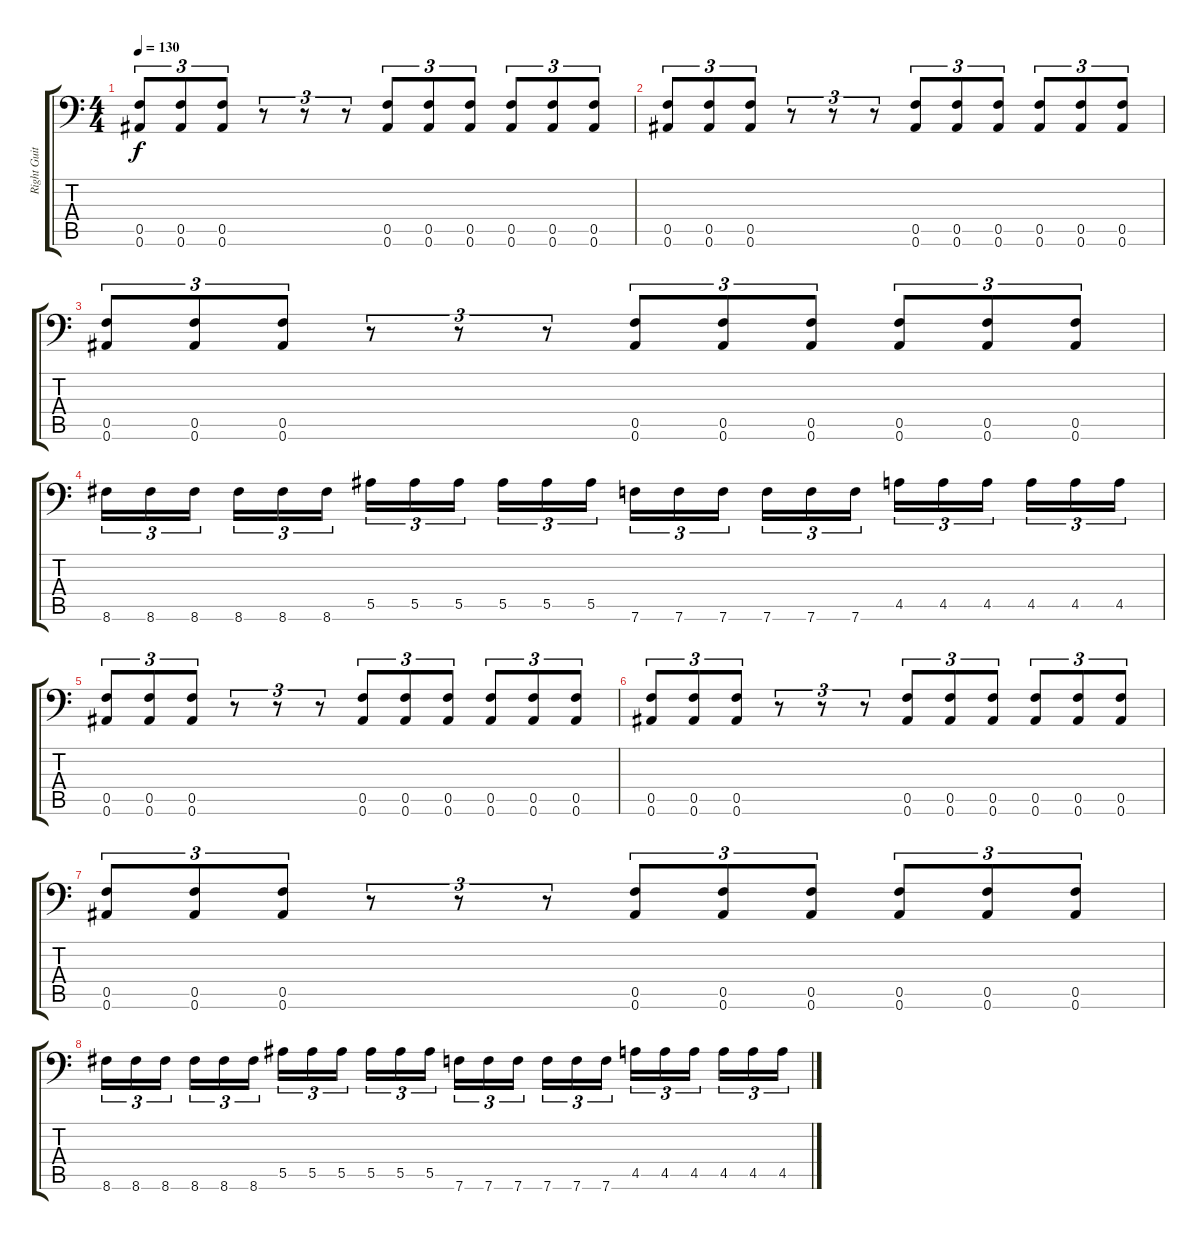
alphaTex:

\track ("Right Guitar" "Right Guit") {instrument distortionguitar}
\staff {score tabs}
\tuning (C4 G3 Eb3 Bb2 F2 Bb1) {hide}
\ts (4 4)
\tempo 130
\clef f4
\ks c
(0.5 0.6).8{tu (3 2) dy f} (0.5 0.6).8{tu (3 2)} (0.5 0.6).8{tu (3 2)} r.8{tu (3 2)} r.8{tu (3 2)} r.8{tu (3 2)} (0.5 0.6).8{tu (3 2)} (0.5 0.6).8{tu (3 2)} (0.5 0.6).8{tu (3 2)} (0.5 0.6).8{tu (3 2)} (0.5 0.6).8{tu (3 2)} (0.5 0.6).8{tu (3 2)} |
(0.5 0.6).8{tu (3 2)} (0.5 0.6).8{tu (3 2)} (0.5 0.6).8{tu (3 2)} r.8{tu (3 2)} r.8{tu (3 2)} r.8{tu (3 2)} (0.5 0.6).8{tu (3 2)} (0.5 0.6).8{tu (3 2)} (0.5 0.6).8{tu (3 2)} (0.5 0.6).8{tu (3 2)} (0.5 0.6).8{tu (3 2)} (0.5 0.6).8{tu (3 2)} |
(0.5 0.6).8{tu (3 2)} (0.5 0.6).8{tu (3 2)} (0.5 0.6).8{tu (3 2)} r.8{tu (3 2)} r.8{tu (3 2)} r.8{tu (3 2)} (0.5 0.6).8{tu (3 2)} (0.5 0.6).8{tu (3 2)} (0.5 0.6).8{tu (3 2)} (0.5 0.6).8{tu (3 2)} (0.5 0.6).8{tu (3 2)} (0.5 0.6).8{tu (3 2)} |
8.6.16{tu (3 2)} 8.6.16{tu (3 2)} 8.6.16{tu (3 2) beam splitsecondary} 8.6.16{tu (3 2)} 8.6.16{tu (3 2)} 8.6.16{tu (3 2)} 5.5.16{tu (3 2)} 5.5.16{tu (3 2)} 5.5.16{tu (3 2) beam splitsecondary} 5.5.16{tu (3 2)} 5.5.16{tu (3 2)} 5.5.16{tu (3 2)} 7.6.16{tu (3 2)} 7.6.16{tu (3 2)} 7.6.16{tu (3 2) beam splitsecondary} 7.6.16{tu (3 2)} 7.6.16{tu (3 2)} 7.6.16{tu (3 2)} 4.5.16{tu (3 2)} 4.5.16{tu (3 2)} 4.5.16{tu (3 2) beam splitsecondary} 4.5.16{tu (3 2)} 4.5.16{tu (3 2)} 4.5.16{tu (3 2)} |
(0.5 0.6).8{tu (3 2)} (0.5 0.6).8{tu (3 2)} (0.5 0.6).8{tu (3 2)} r.8{tu (3 2)} r.8{tu (3 2)} r.8{tu (3 2)} (0.5 0.6).8{tu (3 2)} (0.5 0.6).8{tu (3 2)} (0.5 0.6).8{tu (3 2)} (0.5 0.6).8{tu (3 2)} (0.5 0.6).8{tu (3 2)} (0.5 0.6).8{tu (3 2)} |
(0.5 0.6).8{tu (3 2)} (0.5 0.6).8{tu (3 2)} (0.5 0.6).8{tu (3 2)} r.8{tu (3 2)} r.8{tu (3 2)} r.8{tu (3 2)} (0.5 0.6).8{tu (3 2)} (0.5 0.6).8{tu (3 2)} (0.5 0.6).8{tu (3 2)} (0.5 0.6).8{tu (3 2)} (0.5 0.6).8{tu (3 2)} (0.5 0.6).8{tu (3 2)} |
(0.5 0.6).8{tu (3 2)} (0.5 0.6).8{tu (3 2)} (0.5 0.6).8{tu (3 2)} r.8{tu (3 2)} r.8{tu (3 2)} r.8{tu (3 2)} (0.5 0.6).8{tu (3 2)} (0.5 0.6).8{tu (3 2)} (0.5 0.6).8{tu (3 2)} (0.5 0.6).8{tu (3 2)} (0.5 0.6).8{tu (3 2)} (0.5 0.6).8{tu (3 2)} |
8.6.16{tu (3 2)} 8.6.16{tu (3 2)} 8.6.16{tu (3 2) beam splitsecondary} 8.6.16{tu (3 2)} 8.6.16{tu (3 2)} 8.6.16{tu (3 2)} 5.5.16{tu (3 2)} 5.5.16{tu (3 2)} 5.5.16{tu (3 2) beam splitsecondary} 5.5.16{tu (3 2)} 5.5.16{tu (3 2)} 5.5.16{tu (3 2)} 7.6.16{tu (3 2)} 7.6.16{tu (3 2)} 7.6.16{tu (3 2) beam splitsecondary} 7.6.16{tu (3 2)} 7.6.16{tu (3 2)} 7.6.16{tu (3 2)} 4.5.16{tu (3 2)} 4.5.16{tu (3 2)} 4.5.16{tu (3 2) beam splitsecondary} 4.5.16{tu (3 2)} 4.5.16{tu (3 2)} 4.5.16{tu (3 2)}
